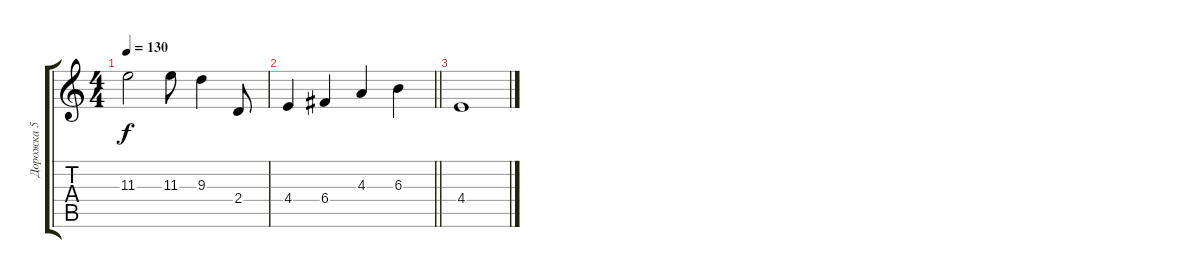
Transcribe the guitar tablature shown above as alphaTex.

\track ("Дорожка 5" "Дорожка 5") {instrument distortionguitar}
\staff {score tabs}
\tuning (D4 A3 F3 C3 G2 C2) {hide}
\ts (4 4)
\tempo 130
\clef g2
\ks c
11.3{t}.2{dy f} 11.3.8 9.3.4 2.4.8 |
\barLineRight lightlight
4.4.4 6.4.4 4.3.4 6.3.4 |
4.4.1
